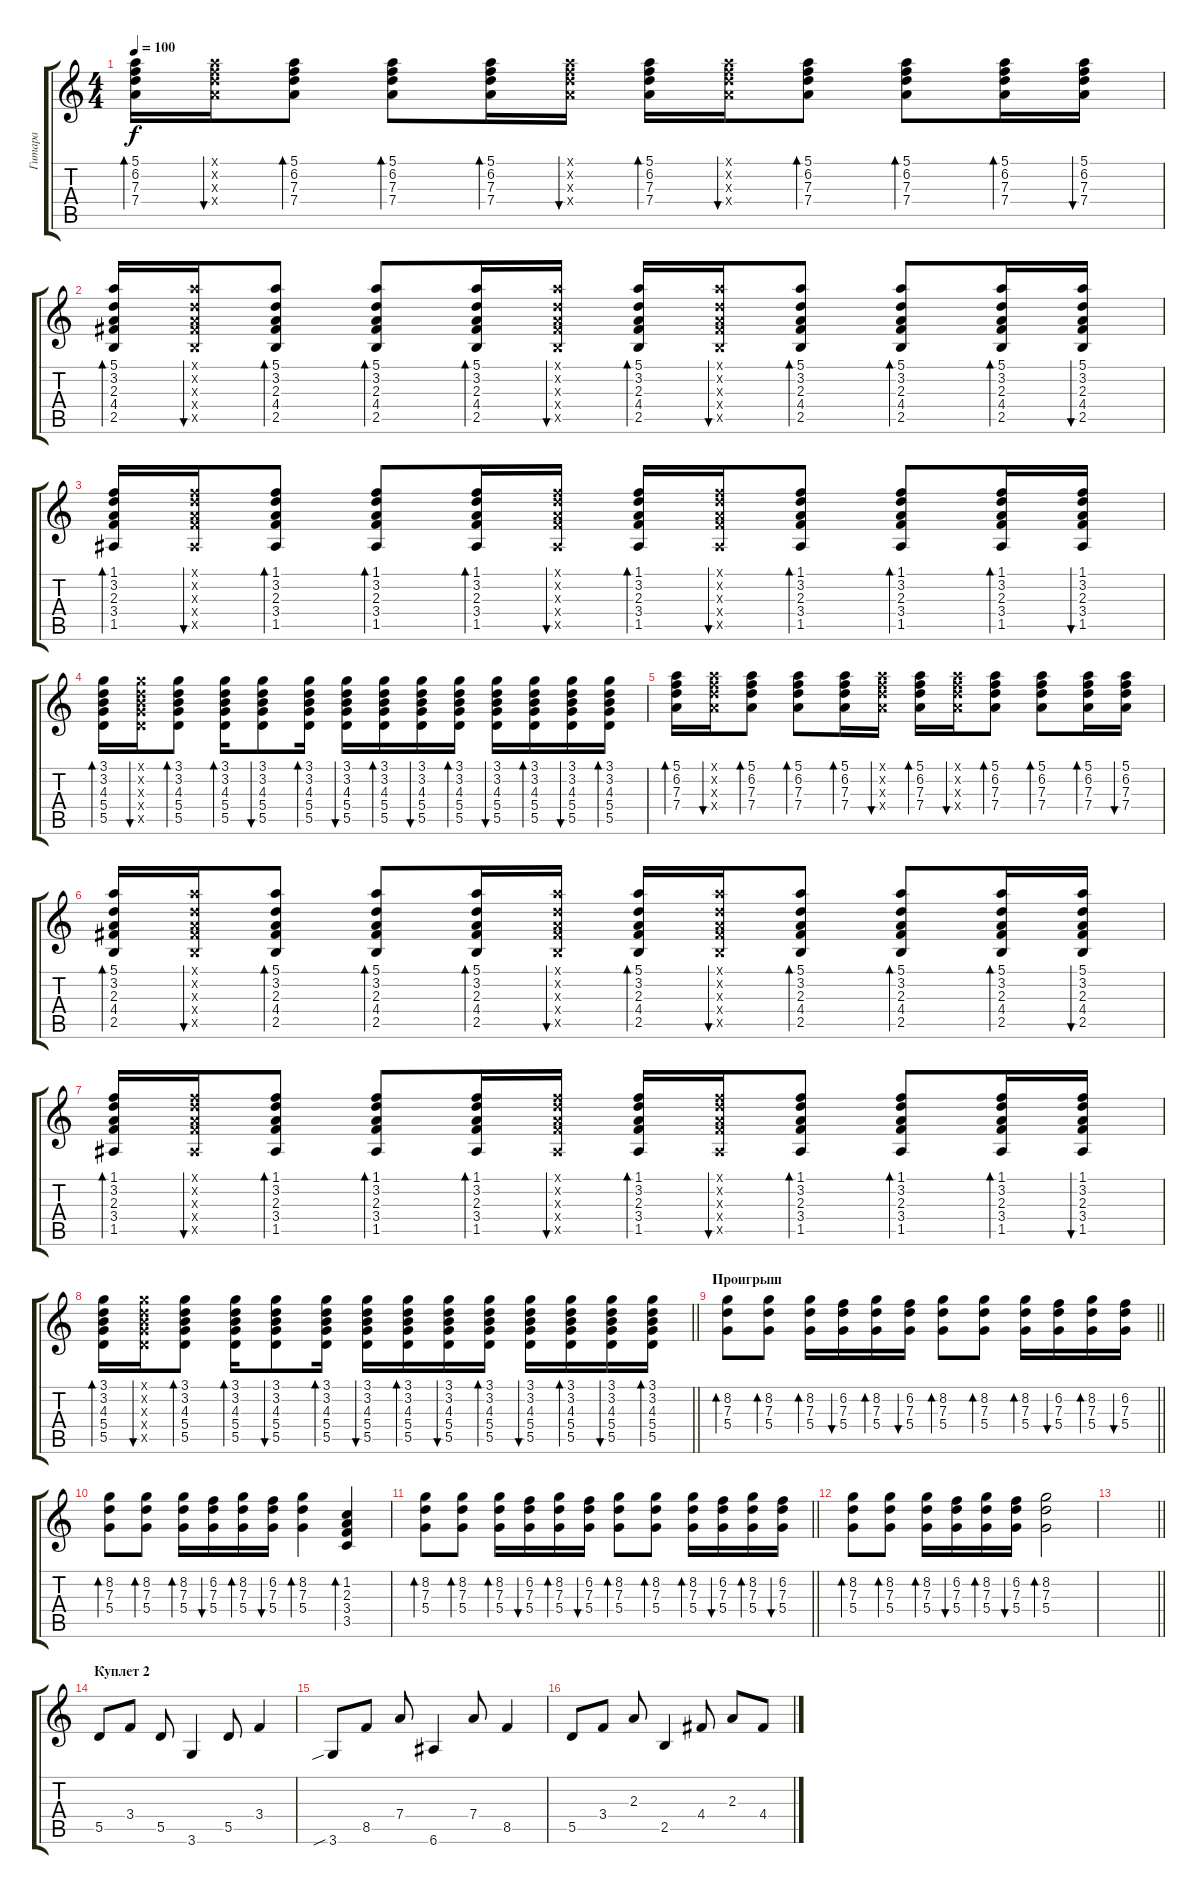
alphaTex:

\track ("Гитара" "Гитара") {instrument acousticguitarnylon}
\staff {score tabs}
\tuning (E4 B3 G3 D3 A2 E2) {hide}
\ts (4 4)
\tempo 100
\clef g2
\ks c
(5.1 6.2 7.3 7.4).16{bd 30 dy f} (5.1{x} 6.2{x} 7.3{x} 7.4{x}).16{bu 30} (5.1 6.2 7.3 7.4).8{bd 30} (5.1 6.2 7.3 7.4).8{bd 30} (5.1 6.2 7.3 7.4).16{bd 30} (5.1{x} 6.2{x} 7.3{x} 7.4{x}).16{bu 30} (5.1 6.2 7.3 7.4).16{bd 30} (5.1{x} 6.2{x} 7.3{x} 7.4{x}).16{bu 30} (5.1 6.2 7.3 7.4).8{bd 30} (5.1 6.2 7.3 7.4).8{bd 30} (5.1 6.2 7.3 7.4).16{bd 30} (5.1 6.2 7.3 7.4).16{bu 30} |
(5.1 3.2 2.3 4.4 2.5).16{bd 30} (5.1{x} 3.2{x} 2.3{x} 4.4{x} 2.5{x}).16{bu 30} (5.1 3.2 2.3 4.4 2.5).8{bd 30} (5.1 3.2 2.3 4.4 2.5).8{bd 30} (5.1 3.2 2.3 4.4 2.5).16{bd 30} (5.1{x} 3.2{x} 2.3{x} 4.4{x} 2.5{x}).16{bu 30} (5.1 3.2 2.3 4.4 2.5).16{bd 30} (5.1{x} 3.2{x} 2.3{x} 4.4{x} 2.5{x}).16{bu 30} (5.1 3.2 2.3 4.4 2.5).8{bd 30} (5.1 3.2 2.3 4.4 2.5).8{bd 30} (5.1 3.2 2.3 4.4 2.5).16{bd 30} (5.1 3.2 2.3 4.4 2.5).16{bu 30} |
(1.1 3.2 2.3 3.4 1.5).16{bd 30} (1.1{x} 3.2{x} 2.3{x} 3.4{x} 1.5{x}).16{bu 30} (1.1 3.2 2.3 3.4 1.5).8{bd 30} (1.1 3.2 2.3 3.4 1.5).8{bd 30} (1.1 3.2 2.3 3.4 1.5).16{bd 30} (1.1{x} 3.2{x} 2.3{x} 3.4{x} 1.5{x}).16{bu 30} (1.1 3.2 2.3 3.4 1.5).16{bd 30} (1.1{x} 3.2{x} 2.3{x} 3.4{x} 1.5{x}).16{bu 30} (1.1 3.2 2.3 3.4 1.5).8{bd 30} (1.1 3.2 2.3 3.4 1.5).8{bd 30} (1.1 3.2 2.3 3.4 1.5).16{bd 30} (1.1 3.2 2.3 3.4 1.5).16{bu 30} |
(3.1 3.2 4.3 5.4 5.5).16{bd 30} (3.1{x} 3.2{x} 4.3{x} 5.4{x} 5.5{x}).16{bu 30} (3.1 3.2 4.3 5.4 5.5).8{bd 30} (3.1 3.2 4.3 5.4 5.5).16{bd 30} (3.1 3.2 4.3 5.4 5.5).8{bu 30} (3.1 3.2 4.3 5.4 5.5).16{bd 30} (3.1 3.2 4.3 5.4 5.5).16{bu 30} (3.1 3.2 4.3 5.4 5.5).16{bd 30} (3.1 3.2 4.3 5.4 5.5).16{bu 30} (3.1 3.2 4.3 5.4 5.5).16{bd 30} (3.1 3.2 4.3 5.4 5.5).16{bu 30} (3.1 3.2 4.3 5.4 5.5).16{bd 30} (3.1 3.2 4.3 5.4 5.5).16{bu 30} (3.1 3.2 4.3 5.4 5.5).16{bd 30} |
(5.1 6.2 7.3 7.4).16{bd 30} (5.1{x} 6.2{x} 7.3{x} 7.4{x}).16{bu 30} (5.1 6.2 7.3 7.4).8{bd 30} (5.1 6.2 7.3 7.4).8{bd 30} (5.1 6.2 7.3 7.4).16{bd 30} (5.1{x} 6.2{x} 7.3{x} 7.4{x}).16{bu 30} (5.1 6.2 7.3 7.4).16{bd 30} (5.1{x} 6.2{x} 7.3{x} 7.4{x}).16{bu 30} (5.1 6.2 7.3 7.4).8{bd 30} (5.1 6.2 7.3 7.4).8{bd 30} (5.1 6.2 7.3 7.4).16{bd 30} (5.1 6.2 7.3 7.4).16{bu 30} |
(5.1 3.2 2.3 4.4 2.5).16{bd 30} (5.1{x} 3.2{x} 2.3{x} 4.4{x} 2.5{x}).16{bu 30} (5.1 3.2 2.3 4.4 2.5).8{bd 30} (5.1 3.2 2.3 4.4 2.5).8{bd 30} (5.1 3.2 2.3 4.4 2.5).16{bd 30} (5.1{x} 3.2{x} 2.3{x} 4.4{x} 2.5{x}).16{bu 30} (5.1 3.2 2.3 4.4 2.5).16{bd 30} (5.1{x} 3.2{x} 2.3{x} 4.4{x} 2.5{x}).16{bu 30} (5.1 3.2 2.3 4.4 2.5).8{bd 30} (5.1 3.2 2.3 4.4 2.5).8{bd 30} (5.1 3.2 2.3 4.4 2.5).16{bd 30} (5.1 3.2 2.3 4.4 2.5).16{bu 30} |
(1.1 3.2 2.3 3.4 1.5).16{bd 30} (1.1{x} 3.2{x} 2.3{x} 3.4{x} 1.5{x}).16{bu 30} (1.1 3.2 2.3 3.4 1.5).8{bd 30} (1.1 3.2 2.3 3.4 1.5).8{bd 30} (1.1 3.2 2.3 3.4 1.5).16{bd 30} (1.1{x} 3.2{x} 2.3{x} 3.4{x} 1.5{x}).16{bu 30} (1.1 3.2 2.3 3.4 1.5).16{bd 30} (1.1{x} 3.2{x} 2.3{x} 3.4{x} 1.5{x}).16{bu 30} (1.1 3.2 2.3 3.4 1.5).8{bd 30} (1.1 3.2 2.3 3.4 1.5).8{bd 30} (1.1 3.2 2.3 3.4 1.5).16{bd 30} (1.1 3.2 2.3 3.4 1.5).16{bu 30} |
\barLineRight lightlight
(3.1 3.2 4.3 5.4 5.5).16{bd 30} (3.1{x} 3.2{x} 4.3{x} 5.4{x} 5.5{x}).16{bu 30} (3.1 3.2 4.3 5.4 5.5).8{bd 30} (3.1 3.2 4.3 5.4 5.5).16{bd 30} (3.1 3.2 4.3 5.4 5.5).8{bu 30} (3.1 3.2 4.3 5.4 5.5).16{bd 30} (3.1 3.2 4.3 5.4 5.5).16{bu 30} (3.1 3.2 4.3 5.4 5.5).16{bd 30} (3.1 3.2 4.3 5.4 5.5).16{bu 30} (3.1 3.2 4.3 5.4 5.5).16{bd 30} (3.1 3.2 4.3 5.4 5.5).16{bu 30} (3.1 3.2 4.3 5.4 5.5).16{bd 30} (3.1 3.2 4.3 5.4 5.5).16{bu 30} (3.1 3.2 4.3 5.4 5.5).16{bd 30} |
\section ("" "Проигрыш")
\barLineRight lightlight
(8.2 7.3 5.4).8{bd 30} (8.2 7.3 5.4).8{bd 30} (8.2 7.3 5.4).16{bd 30} (6.2 7.3 5.4).16{bu 30} (8.2 7.3 5.4).16{bd 30} (6.2 7.3 5.4).16{bu 30} (8.2 7.3 5.4).8{bd 30} (8.2 7.3 5.4).8{bd 30} (8.2 7.3 5.4).16{bd 30} (6.2 7.3 5.4).16{bu 30} (8.2 7.3 5.4).16{bd 30} (6.2 7.3 5.4).16{bu 30} |
\section ("" "")
(8.2 7.3 5.4).8{bd 30} (8.2 7.3 5.4).8{bd 30} (8.2 7.3 5.4).16{bd 30} (6.2 7.3 5.4).16{bu 30} (8.2 7.3 5.4).16{bd 30} (6.2 7.3 5.4).16{bu 30} (8.2 7.3 5.4).4{bd 30} (1.2 2.3 3.4 3.5).4{bd 30} |
\barLineRight lightlight
(8.2 7.3 5.4).8{bd 30} (8.2 7.3 5.4).8{bd 30} (8.2 7.3 5.4).16{bd 30} (6.2 7.3 5.4).16{bu 30} (8.2 7.3 5.4).16{bd 30} (6.2 7.3 5.4).16{bu 30} (8.2 7.3 5.4).8{bd 30} (8.2 7.3 5.4).8{bd 30} (8.2 7.3 5.4).16{bd 30} (6.2 7.3 5.4).16{bu 30} (8.2 7.3 5.4).16{bd 30} (6.2 7.3 5.4).16{bu 30} |
(8.2 7.3 5.4).8{bd 30} (8.2 7.3 5.4).8{bd 30} (8.2 7.3 5.4).16{bd 30} (6.2 7.3 5.4).16{bu 30} (8.2 7.3 5.4).16{bd 30} (6.2 7.3 5.4).16{bu 30} (8.2 7.3 5.4).2{bd 30} |
\barLineRight lightlight
|
\section ("" "Куплет 2")
5.5.8 3.4.8 5.5.8 3.6.4 5.5.8 3.4.4 |
3.6{sib}.8 8.5.8 7.4.8 6.6.4 7.4.8 8.5.4 |
5.5.8 3.4.8 2.3.8 2.5.4 4.4.8 2.3.8 4.4.8
